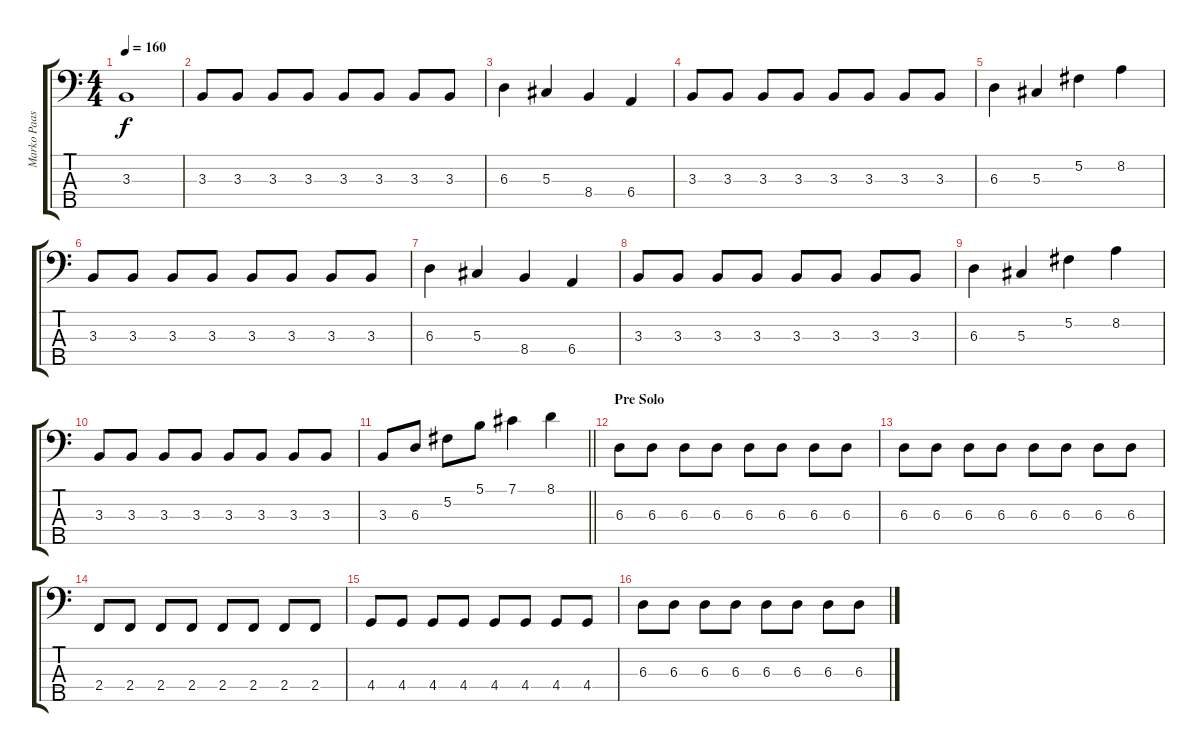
\track ("Marko Paasikoski" "Marko Paas") {instrument electricbasspick}
\staff {score tabs}
\tuning (Gb2 Db2 Ab1 Eb1 Bb0) {hide}
\ts (4 4)
\tempo 160
\clef f4
\ks c
3.3{t}.1{dy f} |
3.3.8 3.3.8 3.3.8 3.3.8 3.3.8 3.3.8 3.3.8 3.3.8 |
6.3.4 5.3.4 8.4.4 6.4.4 |
3.3.8 3.3.8 3.3.8 3.3.8 3.3.8 3.3.8 3.3.8 3.3.8 |
6.3.4 5.3.4 5.2.4 8.2.4 |
3.3.8 3.3.8 3.3.8 3.3.8 3.3.8 3.3.8 3.3.8 3.3.8 |
6.3.4 5.3.4 8.4.4 6.4.4 |
3.3.8 3.3.8 3.3.8 3.3.8 3.3.8 3.3.8 3.3.8 3.3.8 |
6.3.4 5.3.4 5.2.4 8.2.4 |
3.3.8 3.3.8 3.3.8 3.3.8 3.3.8 3.3.8 3.3.8 3.3.8 |
\barLineRight lightlight
3.3.8 6.3.8 5.2.8 5.1.8 7.1.4 8.1.4 |
\section ("" "Pre Solo")
6.3.8 6.3.8 6.3.8 6.3.8 6.3.8 6.3.8 6.3.8 6.3.8 |
6.3.8 6.3.8 6.3.8 6.3.8 6.3.8 6.3.8 6.3.8 6.3.8 |
2.4.8 2.4.8 2.4.8 2.4.8 2.4.8 2.4.8 2.4.8 2.4.8 |
4.4.8 4.4.8 4.4.8 4.4.8 4.4.8 4.4.8 4.4.8 4.4.8 |
6.3.8 6.3.8 6.3.8 6.3.8 6.3.8 6.3.8 6.3.8 6.3.8
